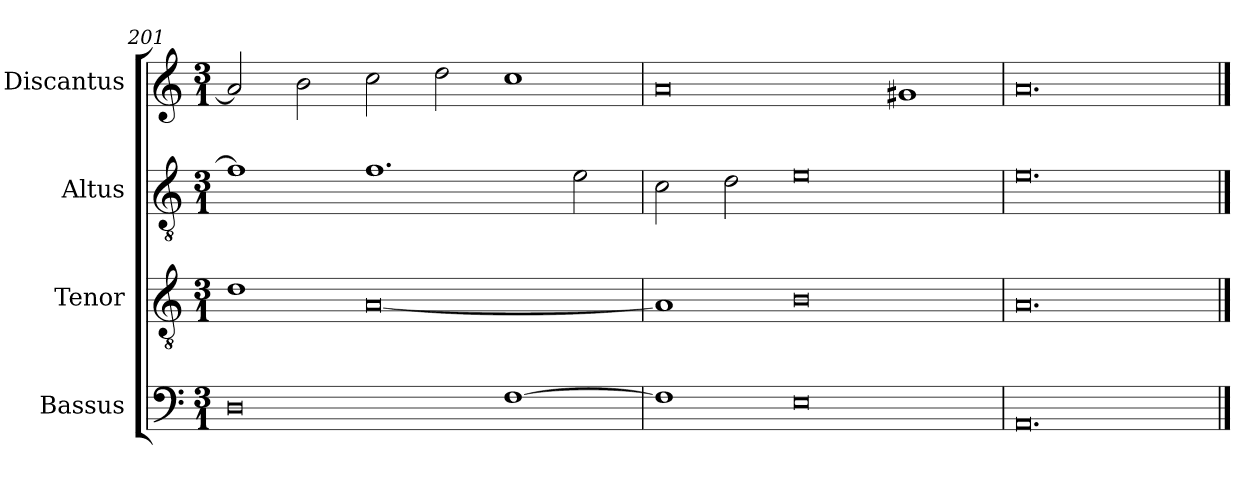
**kern	**kern	**kern	**kern
*part4	*part3	*part2	*part1
*staff4	*staff3	*staff2	*staff1
*I"Bassus	*I"Tenor	*I"Altus	*I"Discantus
*I'B	*I'T	*I'A	*I'D
*clefF4	*clefGv2	*clefGv2	*clefG2
*k[]	*k[]	*k[]	*k[]
*M3/1	*M3/1	*M3/1	*M3/1
=201	=201	=201	=201
0D	1d	1f]	2a/]
.	.	.	2b\
.	[0A	1.f	2cc\
.	.	.	2dd\
[1F	.	.	1cc
.	.	2e\	.
=202	=202	=202	=202
1F]	1A]	2c\	0a
.	.	2d\	.
0E	0B	0e	.
.	.	.	1g#X
=203	=203	=203	=203
0.AA	0.A	0.e	0.a
==	==	==	==
*-	*-	*-	*-
